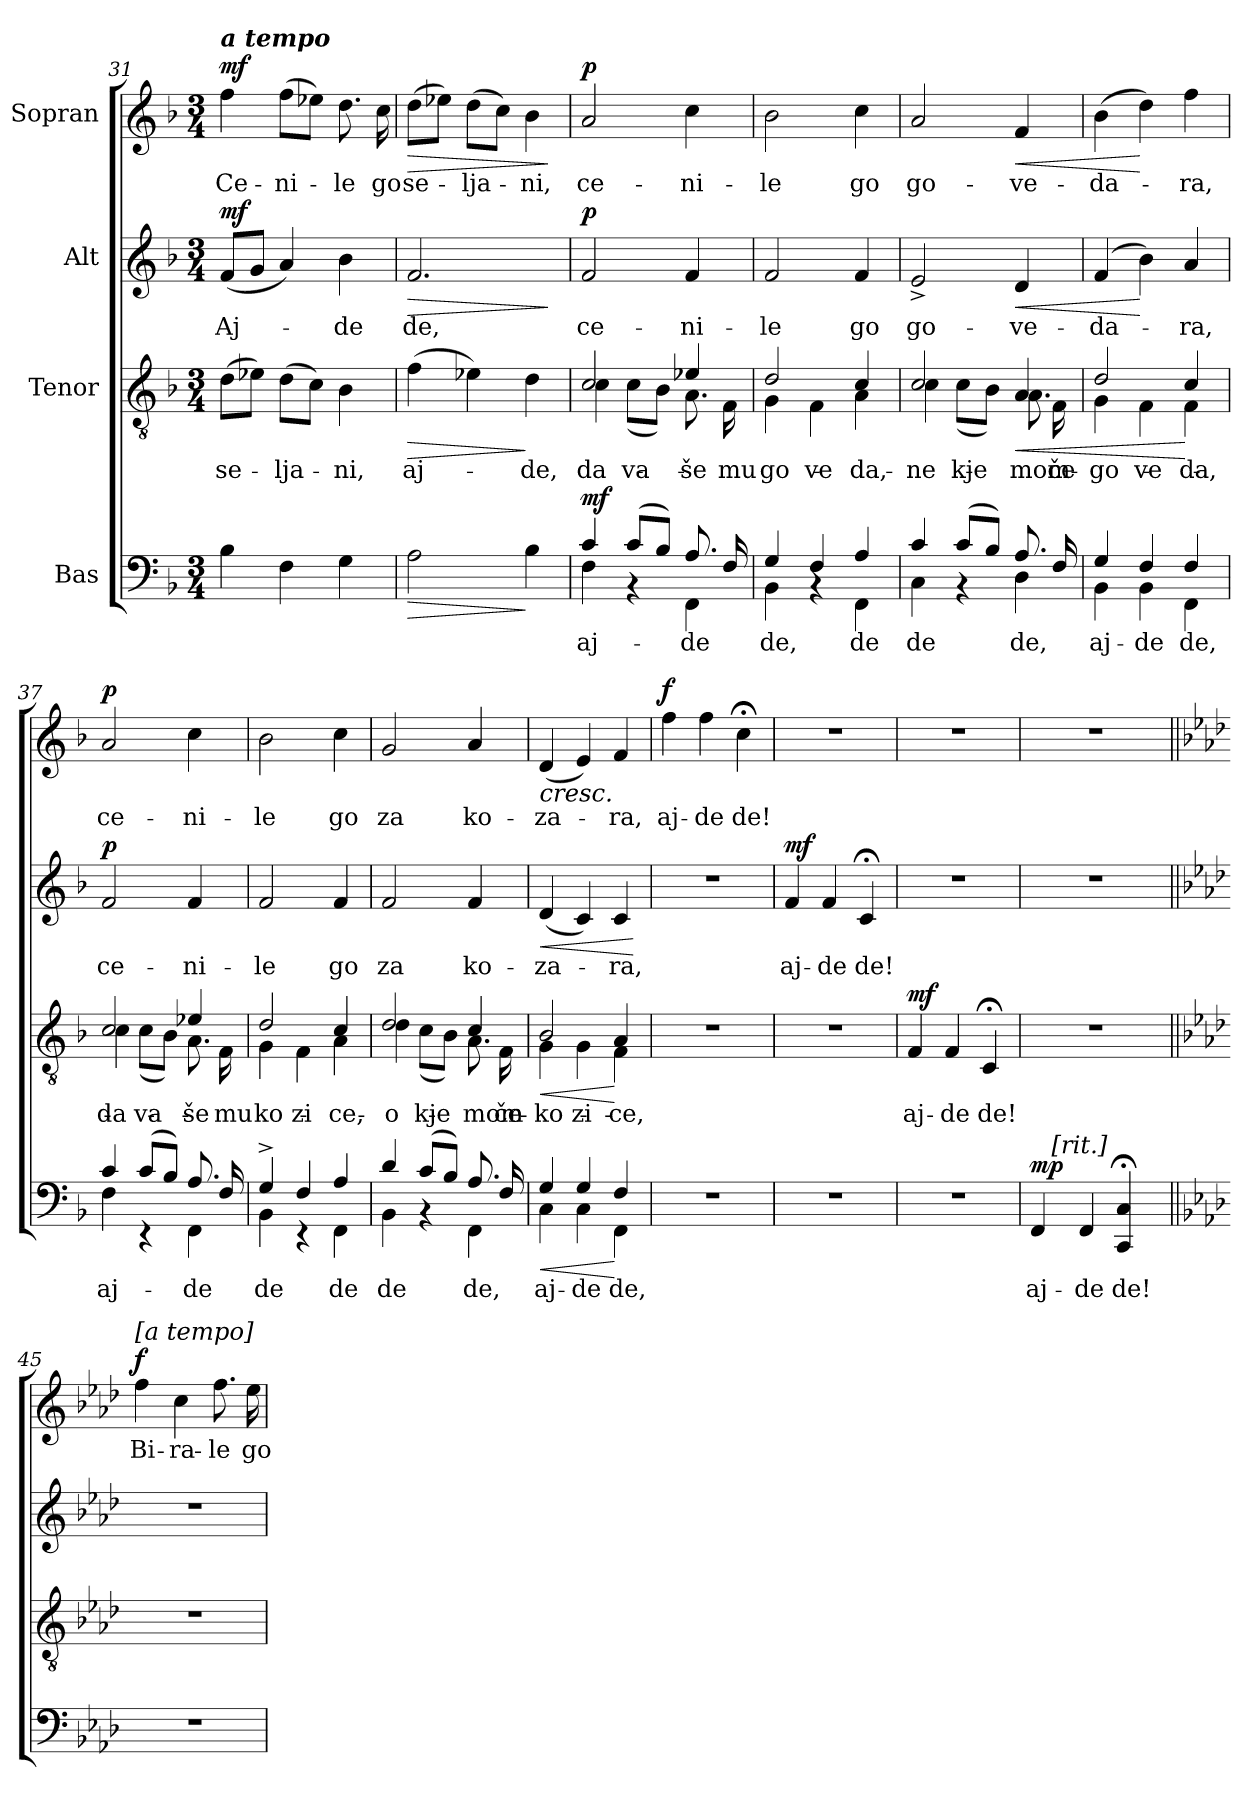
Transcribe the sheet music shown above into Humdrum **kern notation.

**kern	**text	**dynam	**kern	**text	**dynam	**kern	**text	**dynam	**kern	**text	**dynam
*part4	*part4	*part4	*part3	*part3	*part3	*part2	*part2	*part2	*part1	*part1	*part1
*staff4	*staff4	*staff4	*staff3	*staff3	*staff3	*staff2	*staff2	*staff2	*staff1	*staff1	*staff1
*I"Bas	*	*	*I"Tenor	*	*	*I"Alt	*	*	*I"Sopran	*	*
*clefF4	*	*	*clefGv2	*	*	*clefG2	*	*	*clefG2	*	*
*k[b-]	*	*	*k[b-]	*	*	*k[b-]	*	*	*k[b-]	*	*
*F:	*	*	*F:	*	*	*F:	*	*	*F:	*	*
*M3/4	*	*	*M3/4	*	*	*M3/4	*	*	*M3/4	*	*
=31	=31	=31	=31	=31	=31	=31	=31	=31	=31	=31	=31
!	!	!	!	!	!	!	!	!	!LO:TX:a:Bi:t=a tempo	!	!
!	!	!	!	!	!	!	!	!LO:DY:b	!	!	!LO:DY:b
4B-\	.	.	(8d\L	se-	.	(8f/L	Aj-	mf	4ff\	Ce-	mf
.	.	.	8e-X\J)	.	.	8g/J	.	.	.	.	.
4F\	.	.	(8d\L	-lja-	.	4a/)	.	.	(8ff\L	-ni-	.
.	.	.	8c\J)	.	.	.	.	.	8ee-X\J)	.	.
4G\	.	.	4B-\	-ni,	.	4b-\	-de	.	8.dd\	-le	.
.	.	.	.	.	.	.	.	.	16cc\	go	.
=32	=32	=32	=32	=32	=32	=32	=32	=32	=32	=32	=32
!	!	!LO:HP:b	!	!	!LO:HP:b	!	!	!LO:HP:b	!	!	!LO:HP:b
2A\	.	>	(4f\	aj-	>	2.f/	de,	>	(8dd\L	se-	>
.	.	.	.	.	.	.	.	.	8ee-X\J)	.	.
.	.	.	4e-X\)	.	.	.	.	.	(8dd\L	-lja-	.
.	.	.	.	.	.	.	.	.	8cc\J)	.	.
4B-\	.	]	4d\	-de,	]	.	.	.	4b-\	-ni,	.
.	.	.	.	.	.	.	.	]	.	.	]
!!LO:PB:g=z
=33	=33	=33	=33	=33	=33	=33	=33	=33	=33	=33	=33
*^	*	*	*^	*	*	*	*	*	*	*	*
!	!	!	!LO:DY:a	!	!	!	!LO:DY:b	!	!	!	!	!	!
!	!	!	!	!	!	!	!LO:DY:n=1:a	!	!	!LO:DY:b	!	!	!LO:DY:b
4c/	4F\	aj-	mf	2c/	4c\	da-	mf p	2f/	ce-	p	2a/	ce-	p
(8c/L	4rAA	.	.	.	(>8c\L	-va-	.	.	.	.	.	.	.
8B-/J)	.	.	.	.	8B-\J)	.	.	.	.	.	.	.	.
8.A/	4FF\	-de	.	4e-X/	8.A\	-še	.	4f/	-ni-	.	4cc\	-ni-	.
16F/	.	.	.	.	16F\	mu	.	.	.	.	.	.	.
=34	=34	=34	=34	=34	=34	=34	=34	=34	=34	=34	=34	=34	=34
4G/	4BB-\	de,	.	2d/	4G\	go-	.	2f/	-le	.	2b-\	-le	.
4F/	4rAA	.	.	.	4F\	-ve-	.	.	.	.	.	.	.
4A/	4FF\	de	.	4c/	4A\	-da,	.	4f/	go	.	4cc\	go	.
=35	=35	=35	=35	=35	=35	=35	=35	=35	=35	=35	=35	=35	=35
4c/	4C\	de	.	2c/	4c\	ne-	.	2e^>/	go-	.	2a/	go-	.
(8c/L	4rAA	.	.	.	(>8c\L	-kje	.	.	.	.	.	.	.
8B-/J)	.	.	.	.	8B-\J)	.	.	.	.	.	.	.	.
!	!	!	!	!	!	!	!LO:HP:b	!	!	!LO:HP:b	!	!	!LO:HP:b
8.A/	4D\	de,	.	4A/	8.A\	mom-	<	4d/	-ve-	<	4f/	-ve-	<
16F/	.	.	.	.	16F\	-če	.	.	.	.	.	.	.
=36	=36	=36	=36	=36	=36	=36	=36	=36	=36	=36	=36	=36	=36
4G/	4BB-\	aj-	.	2d/	4G\	go-	.	(4f/	-da-	.	(4b-\	-da-	.
4F/	4BB-\	-de	.	.	4F\	-ve-	.	4b-\)	.	[	4dd\)	.	[
4F/	4FF\	de,	.	4c/	4F\	-da,	[	4a/	-ra,	.	4ff\	-ra,	.
=37	=37	=37	=37	=37	=37	=37	=37	=37	=37	=37	=37	=37	=37
!	!	!	!LO:DY:b	!	!	!	!	!	!	!	!	!	!
!	!	!	!LO:DY:n=1:a	!	!	!	!LO:DY:a	!	!	!	!	!	!
!	!	!	!	!	!	!	!LO:DY:n=1:b	!	!	!LO:DY:b	!	!	!LO:DY:b
4c/	4F\	aj-	p mf	2c/	4c\	da-	p mf	2f/	ce-	p	2a/	ce-	p
(<8c/L	4rEE	.	.	.	(>8c\L	-va-	.	.	.	.	.	.	.
8B-/J)	.	.	.	.	8B-\J)	.	.	.	.	.	.	.	.
8.A/	4FF\	-de	.	4e-X/	8.A\	-še	.	4f/	-ni-	.	4cc\	-ni-	.
16F/	.	.	.	.	16F\	mu	.	.	.	.	.	.	.
!!LO:LB:g=z
=38	=38	=38	=38	=38	=38	=38	=38	=38	=38	=38	=38	=38	=38
4G^>/	4BB-\	de	.	2d/	4G\	ko-	.	2f/	-le	.	2b-\	-le	.
4F/	4rEE	.	.	.	4F\	-zi-	.	.	.	.	.	.	.
4A/	4FF\	de	.	4c/	4A\	-ce,	.	4f/	go	.	4cc\	go	.
=39	=39	=39	=39	=39	=39	=39	=39	=39	=39	=39	=39	=39	=39
4d/	4BB-\	de	.	2d/	4d\	o-	.	2f/	za	.	2g/	za	.
(8c/L	4rAA	.	.	.	(>8c\L	-kje	.	.	.	.	.	.	.
8B-/J)	.	.	.	.	8B-\J)	.	.	.	.	.	.	.	.
8.A/	4FF\	de,	.	4c/	8.A\	mom-	.	4f/	ko-	.	4a/	ko-	.
16F/	.	.	.	.	16F\	-če	.	.	.	.	.	.	.
=40	=40	=40	=40	=40	=40	=40	=40	=40	=40	=40	=40	=40	=40
!	!	!	!LO:HP:b	!	!	!	!LO:HP:b	!	!	!LO:HP:b	!	!	!LO:HP:b
4G/	4C\	aj-	<	2B-/	4G\	ko-	<	(4d/	-za-	<	(4d/	-za-	<
4G/	4C\	-de	.	.	4G\	-zi-	.	4c/)	.	.	4e/)	.	.
4F/	4FF\	de,	[	4A/	4F\	-ce,	[	4c/	-ra,	.	4f/	-ra,	.
*v	*v	*	*	*	*	*	*	*	*	*	*	*	*
*	*	*	*v	*v	*	*	*	*	*	*	*	*
.	.	.	.	.	.	.	.	[	.	.	.
=41	=41	=41	=41	=41	=41	=41	=41	=41	=41	=41	=41
!	!	!	!	!	!	!	!	!	!	!	!LO:DY:b
2.r	.	.	2.r	.	.	2.r	.	.	4ff\	aj-	f
.	.	.	.	.	.	.	.	.	4ff\	-de	.
.	.	.	.	.	.	.	.	.	4cc;<\	de!	[
=42	=42	=42	=42	=42	=42	=42	=42	=42	=42	=42	=42
!	!	!	!	!	!	!	!	!LO:DY:b	!	!	!
2.r	.	.	2.r	.	.	4f/	aj-	mf	2.r	.	.
.	.	.	.	.	.	4f/	-de	.	.	.	.
.	.	.	.	.	.	4c;</	de!	.	.	.	.
=43	=43	=43	=43	=43	=43	=43	=43	=43	=43	=43	=43
!	!	!	!	!	!LO:DY:b	!	!	!	!	!	!
2.r	.	.	4F/	aj-	mf	2.r	.	.	2.r	.	.
.	.	.	4F/	-de	.	.	.	.	.	.	.
.	.	.	4C;</	de!	.	.	.	.	.	.	.
=44	=44	=44	=44	=44	=44	=44	=44	=44	=44	=44	=44
!	!	!LO:DY:b	!	!	!	!	!	!	!	!	!
*^	*	*	*	*	*	*	*	*	*	*	*
4FF/	16.ryy	aj-	mp	2.r	.	.	2.r	.	.	2.r	.	.
!	!LO:TX:a:t=[rit.]	!	!	!	!	!	!	!	!	!	!	!
.	2ryy	.	.	.	.	.	.	.	.	.	.	.
4FF/	.	-de	.	.	.	.	.	.	.	.	.	.
4CC/;< 4C/;<	.	de!	.	.	.	.	.	.	.	.	.	.
.	8ryy	.	.	.	.	.	.	.	.	.	.	.
.	32ryy	.	.	.	.	.	.	.	.	.	.	.
*v	*v	*	*	*	*	*	*	*	*	*	*	*
!!LO:LB:g=z
=45||	=45||	=45||	=45||	=45||	=45||	=45||	=45||	=45||	=45||	=45||	=45||
*k[b-e-a-d-]	*	*	*k[b-e-a-d-]	*	*	*k[b-e-a-d-]	*	*	*k[b-e-a-d-]	*	*
*f:	*	*	*f:	*	*	*f:	*	*	*f:	*	*
*^	*	*	*	*	*	*	*	*	*	*	*
!	!	!	!	!	!	!	!	!	!	!LO:TX:a:t=[a tempo]	!	!
!	!	!	!	!	!	!	!	!	!	!	!	!LO:DY:b
*v	*v	*	*	*	*	*	*	*	*	*	*	*
2.r	.	.	2.r	.	.	2.r	.	.	4ff\	Bi-	f
.	.	.	.	.	.	.	.	.	4cc\	-ra-	.
.	.	.	.	.	.	.	.	.	8.ff\	-le	.
.	.	.	.	.	.	.	.	.	16ee-\	go	.
=	=	=	=	=	=	=	=	=	=	=	=
*-	*-	*-	*-	*-	*-	*-	*-	*-	*-	*-	*-
